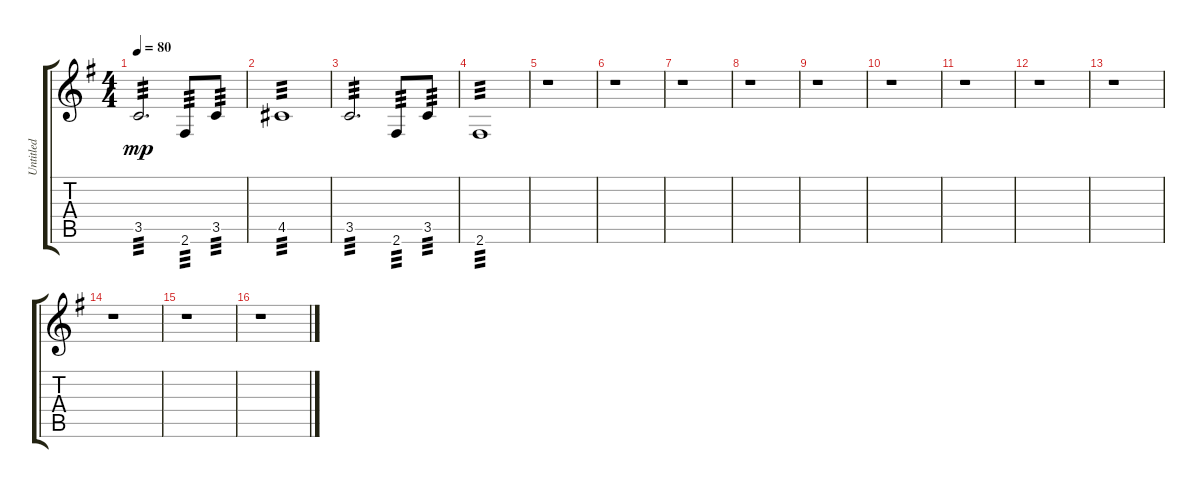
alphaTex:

\track ("Untitled" "Untitled") {instrument overdrivenguitar}
\staff {score tabs}
\tuning (E4 B3 G3 D3 A2 E2) {hide}
\ts (4 4)
\tempo 80
\clef g2
\ks g
3.5.2{d tp 3 dy mp} 2.6.8{tp 3} 3.5.8{tp 3} |
4.5.1{tp 3} |
3.5.2{d tp 3} 2.6.8{tp 3} 3.5.8{tp 3} |
2.6.1{tp 3} |
r.1 |
r.1 |
r.1 |
r.1 |
r.1 |
r.1 |
r.1 |
r.1 |
r.1 |
r.1 |
r.1 |
r.1
